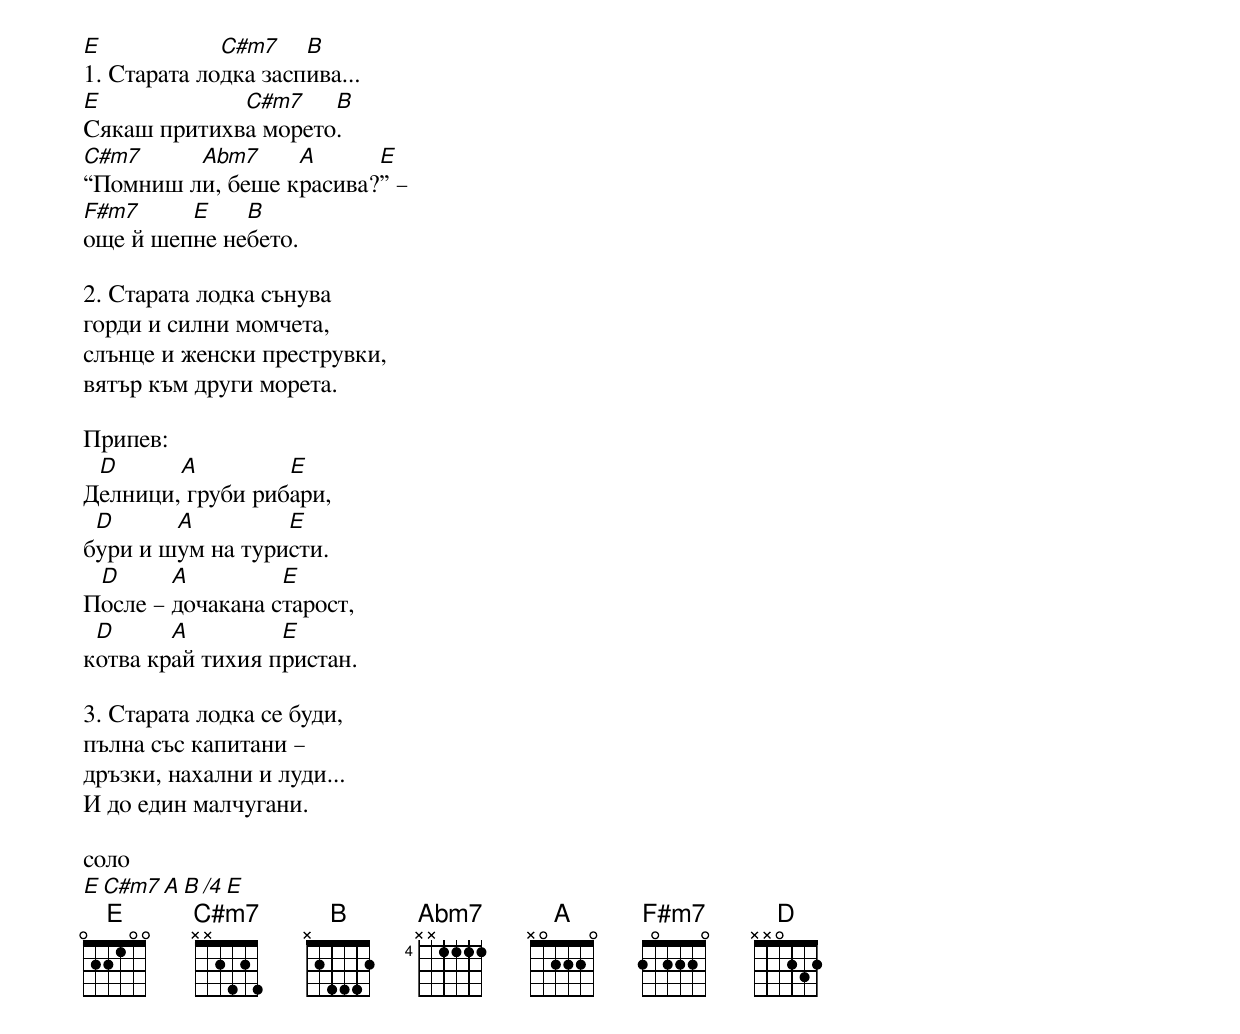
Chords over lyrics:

E            C#m7    B
1. Старата лодка заспива...
E            C#m7    B
Сякаш притихва морето.
C#m7     Abm7     A      E
“Помниш ли, беше красива?” –
F#m7     E    B
още й шепне небето.

2. Старата лодка сънува
горди и силни момчета,
слънце и женски преструвки,
вятър към други морета.

Припев:
 D      A         E
Делници, груби рибари,
 D      A         E
бури и шум на туристи.
 D      A         E
После – дочакана старост,
 D      A         E
котва край тихия пристан.

3. Старата лодка се буди,
пълна със капитани –
дръзки, нахални и луди...
И до един малчугани.

соло
E C#m7 A B /4 E
